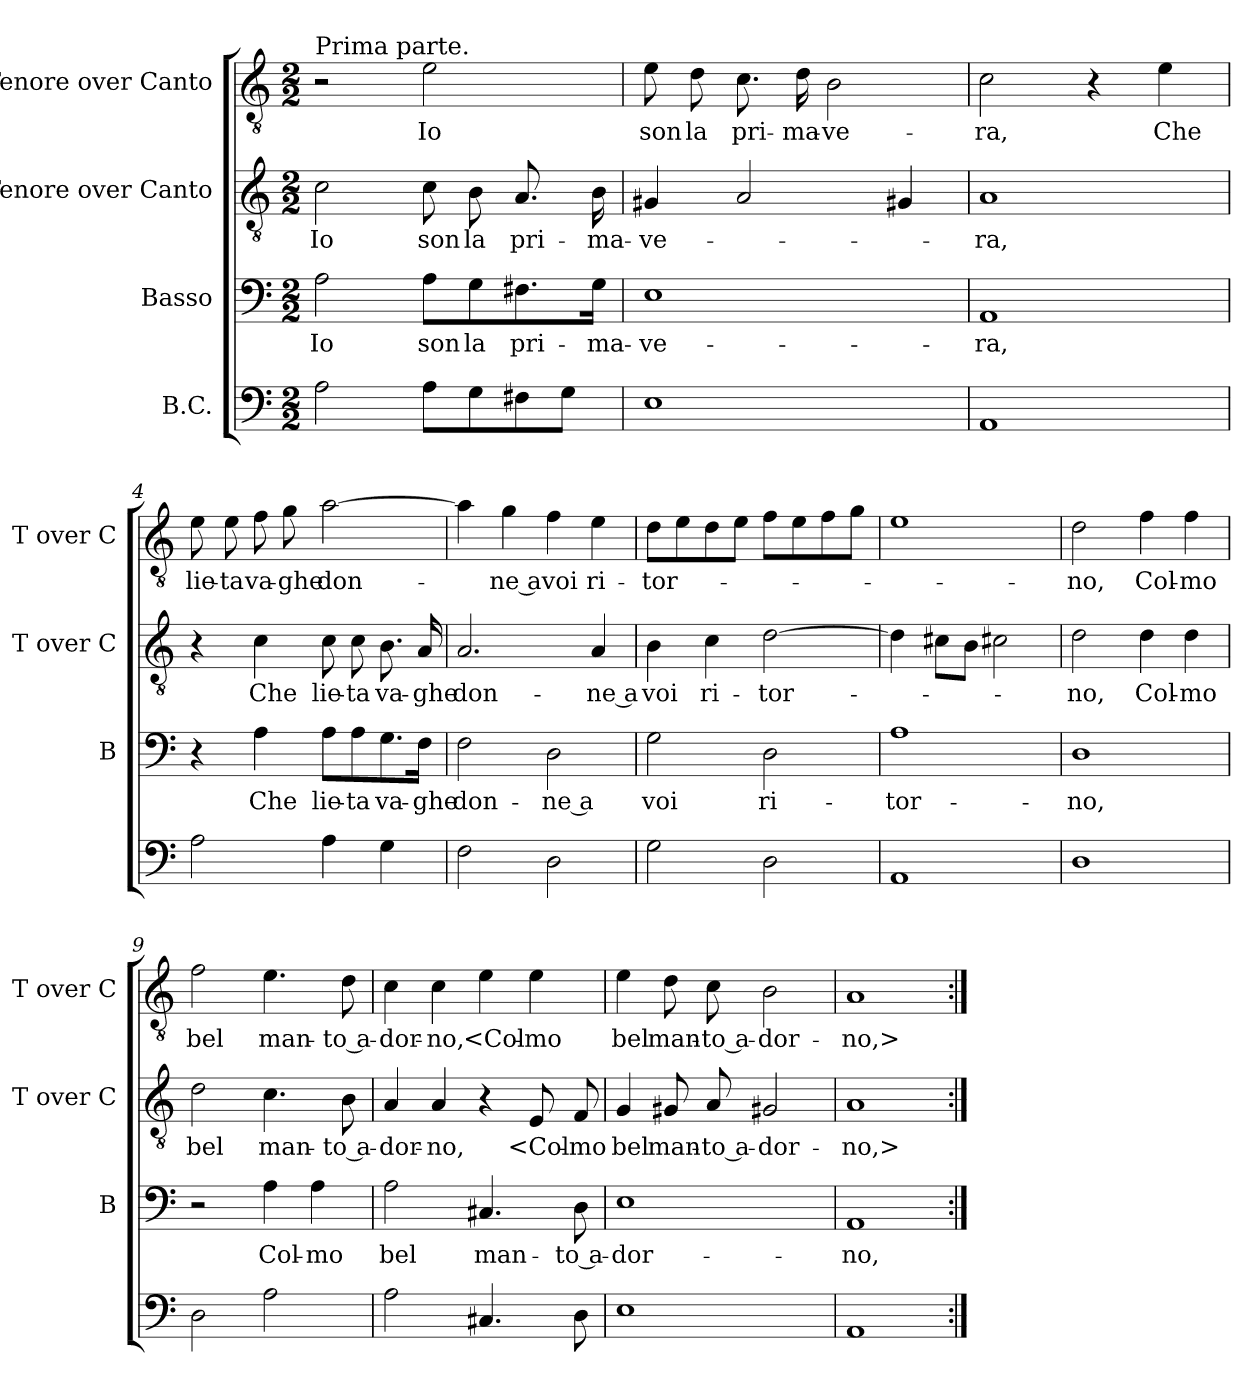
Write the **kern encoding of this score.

**kern	**kern	**text	**kern	**text	**kern	**text
*part4	*part3	*part3	*part2	*part2	*part1	*part1
*staff4	*staff3	*staff3	*staff2	*staff2	*staff1	*staff1
*I"B.C.	*I"Basso	*	*I"Tenore over Canto	*	*I"Tenore over Canto	*
*	*I'B	*	*I'T over C	*	*I'T over C	*
*clefF4	*clefF4	*	*clefGv2	*	*clefGv2	*
*k[]	*k[]	*	*k[]	*	*k[]	*
*C:	*C:	*	*C:	*	*C:	*
*M2/2	*M2/2	*	*M2/2	*	*M2/2	*
=1	=1	=1	=1	=1	=1	=1
!	!	!	!	!	!LO:TX:a:t=Prima parte.	!
2A	2A	Io	2c	Io	2r	.
8AL	8A\L	son	8c	son	2e	Io
8G	8G\	la	8B	la	.	.
8F#X	8.F#X\	pri-	8.A	pri-	.	.
8GJ	.	.	.	.	.	.
.	16G\Jk	-ma-	16B	-ma-	.	.
=2	=2	=2	=2	=2	=2	=2
1E	1E	-ve-	4G#X	-ve-	8e	son
.	.	.	.	.	8d	la
.	.	.	2A	.	8.c	pri-
.	.	.	.	.	16d	-ma-
.	.	.	.	.	2B	-ve-
.	.	.	4G#X	.	.	.
=3	=3	=3	=3	=3	=3	=3
1AA	1AA	-ra,	1A	-ra,	2c	-ra,
.	.	.	.	.	4r	.
.	.	.	.	.	4e	Che
=4	=4	=4	=4	=4	=4	=4
2A	4r	.	4r	.	8e	lie-
.	.	.	.	.	8e	-ta
.	4A	Che	4c	Che	8f	va-
.	.	.	.	.	8g	-ghe
4A	8A\L	lie-	8c	lie-	[2a	don-
.	8A\	-ta	8c	-ta	.	.
4G	8.G\	va-	8.B	va-	.	.
.	16F\Jk	-ghe	16A	-ghe	.	.
=5	=5	=5	=5	=5	=5	=5
2F	2F	don-	2.A	don-	4a]	.
.	.	.	.	.	4g	-ne a
2D	2D	-ne a	.	.	4f	voi
.	.	.	4A	-ne a	4e	ri-
=6	=6	=6	=6	=6	=6	=6
2G	2G	voi	4B	voi	8dL	-tor-
.	.	.	.	.	8e	.
.	.	.	4c	ri-	8d	.
.	.	.	.	.	8eJ	.
2D	2D	ri-	[2d	-tor-	8fL	.
.	.	.	.	.	8e	.
.	.	.	.	.	8f	.
.	.	.	.	.	8gJ	.
=7	=7	=7	=7	=7	=7	=7
1AA	1A	-tor-	4d]	.	1e	.
.	.	.	8c#XL	.	.	.
.	.	.	8BJ	.	.	.
.	.	.	2c#X	.	.	.
=8	=8	=8	=8	=8	=8	=8
1D	1D	-no,	2d	-no,	2d	-no,
.	.	.	4d	Col-	4f	Col-
.	.	.	4d	-mo	4f	-mo
=9	=9	=9	=9	=9	=9	=9
2D	2r	.	2d	bel	2f	bel
2A	4A	Col-	4.c	man-	4.e	man-
.	4A	-mo	.	.	.	.
.	.	.	8B	-to a-	8d	-to a-
=10	=10	=10	=10	=10	=10	=10
2A	2A	bel	4A	-dor-	4c	-dor-
.	.	.	4A	-no,	4c	-no,
4.C#X	4.C#X	man-	4r	.	4e	<Col-
.	.	.	8E	<Col-	4e	-mo
8D	8D	-to a-	8F	-mo	.	.
=11	=11	=11	=11	=11	=11	=11
1E	1E	-dor-	4G	bel	4e	bel
.	.	.	8G#X	man-	8d	man-
.	.	.	8A	-to a-	8c	-to a-
.	.	.	2G#X	-dor-	2B	-dor-
=12	=12	=12	=12	=12	=12	=12
1AA	1AA	-no,	1A	-no,>	1A	-no,>
=:|!	=:|!	=:|!	=:|!	=:|!	=:|!	=:|!
*-	*-	*-	*-	*-	*-	*-
